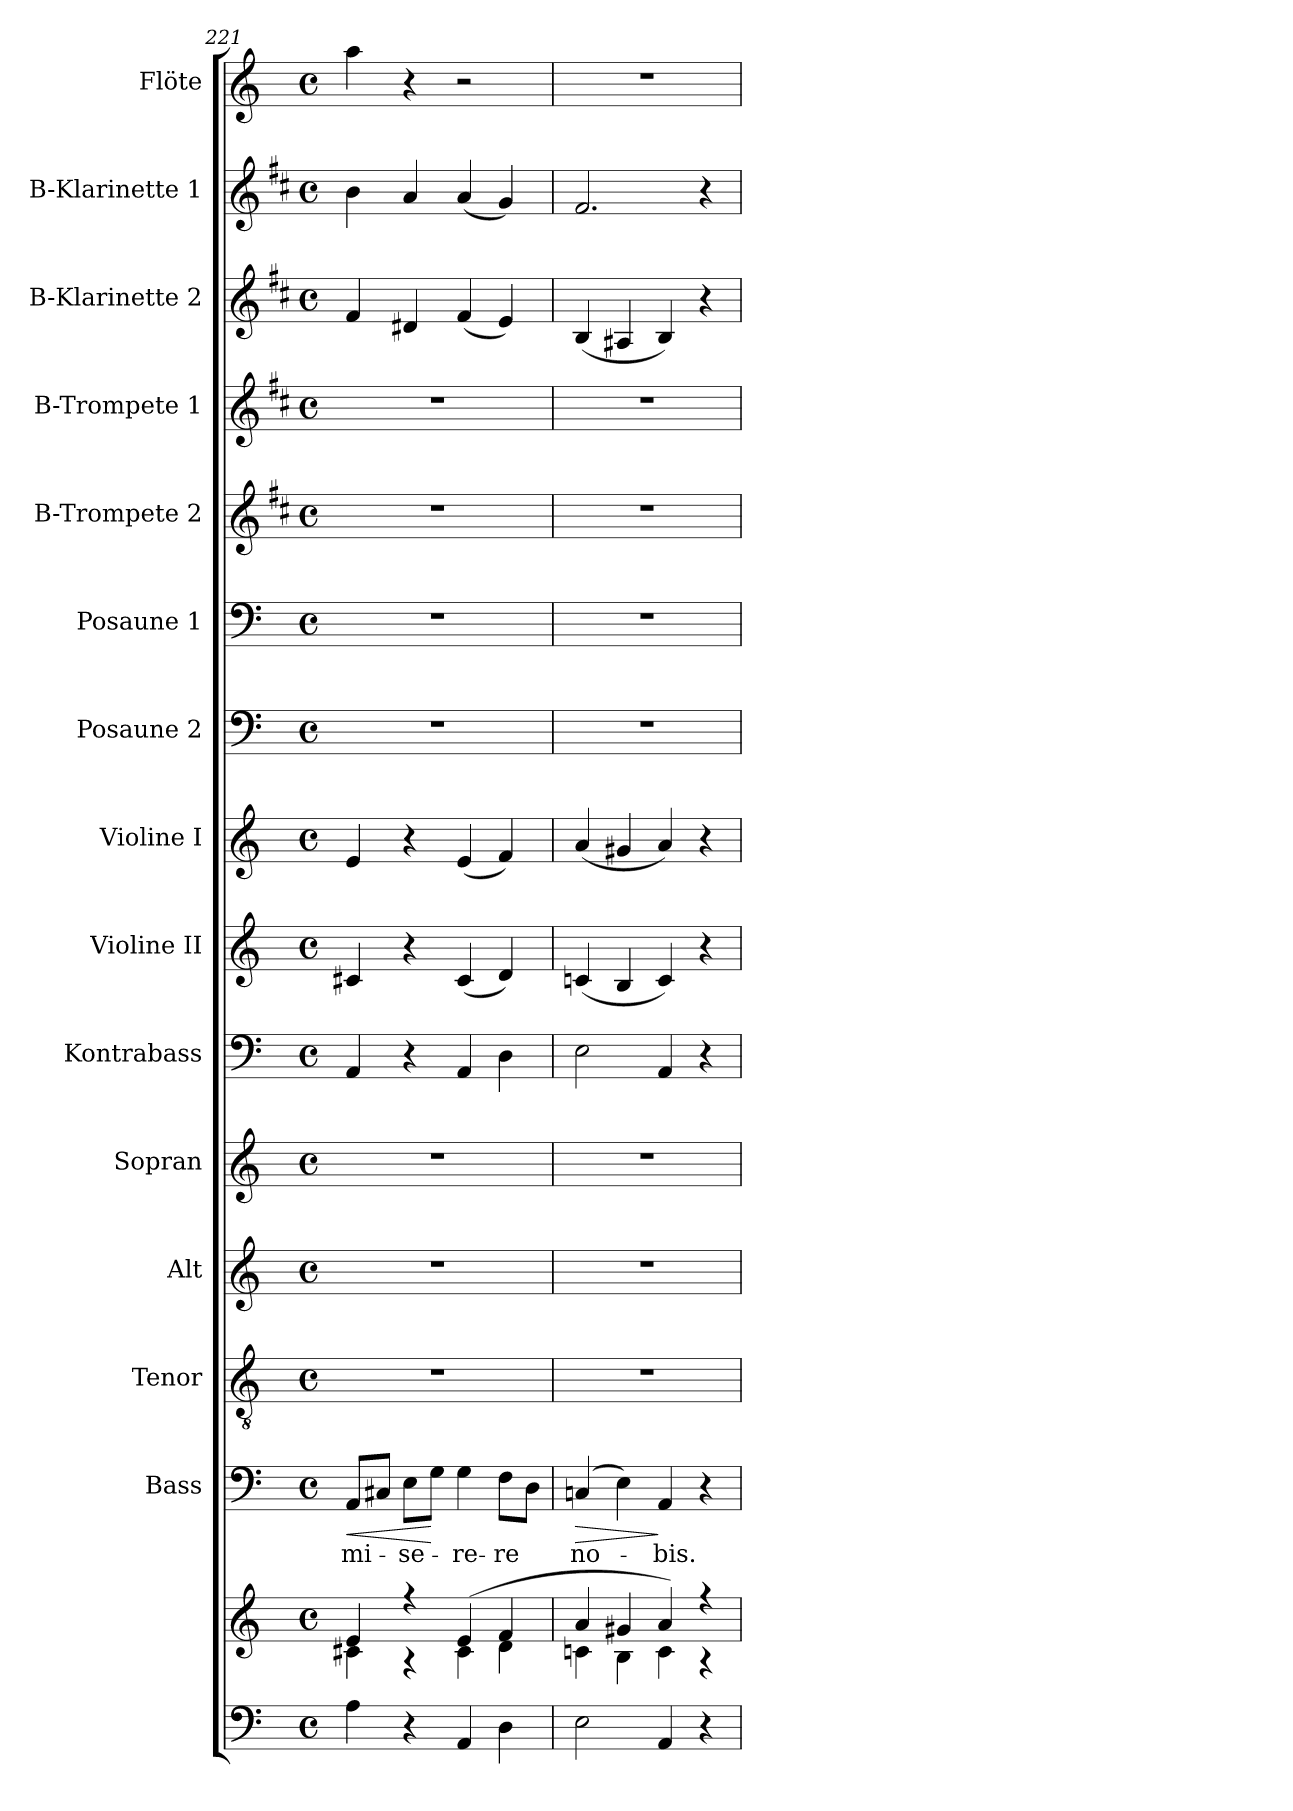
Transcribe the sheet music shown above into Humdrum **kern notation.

**kern	**kern	**kern	**text	**dynam	**kern	**kern	**kern	**kern	**kern	**kern	**kern	**kern	**kern	**kern	**kern	**kern	**kern
*part15	*part15	*part14	*part14	*part14	*part13	*part12	*part11	*part10	*part9	*part8	*part7	*part6	*part5	*part4	*part3	*part2	*part1
*staff16	*staff15	*staff14	*staff14	*staff14	*staff13	*staff12	*staff11	*staff10	*staff9	*staff8	*staff7	*staff6	*staff5	*staff4	*staff3	*staff2	*staff1
*	*	*I"Bass	*	*	*I"Tenor	*I"Alt	*I"Sopran	*I"Kontrabass	*I"Violine II	*I"Violine I	*I"Posaune 2	*I"Posaune 1	*I"B-Trompete 2	*I"B-Trompete 1	*I"B-Klarinette 2	*I"B-Klarinette 1	*I"Flöte
*	*	*I'B.	*	*	*I'T.	*I'A.	*I'S.	*I'Kb.	*I'Vl. II	*I'Vl. I	*I'Pos. 2	*I'Pos. 1	*I'B Trp. 2	*I'B Trp. 1	*I'B Kl. 2	*I'B Kl. 1	*I'Fl.
*clefF4	*clefG2	*clefF4	*	*	*clefGv2	*clefG2	*clefG2	*clefF4	*clefG2	*clefG2	*clefF4	*clefF4	*clefG2	*clefG2	*clefG2	*clefG2	*clefG2
*	*	*	*	*	*	*	*	*ITrd7c12	*	*	*	*	*ITrd1c2	*ITrd1c2	*ITrd1c2	*ITrd1c2	*
*k[]	*k[]	*k[]	*	*	*k[]	*k[]	*k[]	*k[]	*k[]	*k[]	*k[]	*k[]	*k[]	*k[]	*k[]	*k[]	*k[]
*C:	*C:	*C:	*	*	*C:	*C:	*C:	*C:	*C:	*C:	*C:	*C:	*C:	*C:	*C:	*C:	*C:
*M4/4	*M4/4	*M4/4	*	*	*M4/4	*M4/4	*M4/4	*M4/4	*M4/4	*M4/4	*M4/4	*M4/4	*M4/4	*M4/4	*M4/4	*M4/4	*M4/4
*met(c)	*met(c)	*met(c)	*	*	*met(c)	*met(c)	*met(c)	*met(c)	*met(c)	*met(c)	*met(c)	*met(c)	*met(c)	*met(c)	*met(c)	*met(c)	*met(c)
=221	=221	=221	=221	=221	=221	=221	=221	=221	=221	=221	=221	=221	=221	=221	=221	=221	=221
*	*^	*	*	*	*	*	*	*	*	*	*	*	*	*	*	*	*
!	!	!	!	!LO:LY:b	!LO:HP:b	!	!	!	!	!	!	!	!	!	!	!	!	!
4A\	4e/	4c#X\	8AA/L	mi-	<	1r	1r	1r	4AAA/	4c#X/	4e/	1r	1r	1r	1r	4e/	4a\	4aa\
.	.	.	8C#X/J	.	.	.	.	.	.	.	.	.	.	.	.	.	.	.
!	!	!	!	!LO:LY:b	!	!	!	!	!	!	!	!	!	!	!	!	!	!
4r	4r	4r	8E\L	-se-	.	.	.	.	4r	4r	4r	.	.	.	.	4c#X/	4g/	4r
.	.	.	8G\J	.	[	.	.	.	.	.	.	.	.	.	.	.	.	.
!	!	!	!	!LO:LY:b	!	!	!	!	!	!	!	!	!	!	!	!	!	!
4AA/	(4e/	4c#\	4G\	-re-	.	.	.	.	4AAA/	(<4c#/	(<4e/	.	.	.	.	(<4e/	(<4g/	2r
!	!	!	!	!LO:LY:b	!	!	!	!	!	!	!	!	!	!	!	!	!	!
4D\	4f/	4d\	8F\L	-re	.	.	.	.	4DD\	4d/)	4f/)	.	.	.	.	4d/)	4f/)	.
.	.	.	8D\J	.	.	.	.	.	.	.	.	.	.	.	.	.	.	.
=222	=222	=222	=222	=222	=222	=222	=222	=222	=222	=222	=222	=222	=222	=222	=222	=222	=222	=222
!	!	!	!	!LO:LY:b	!LO:HP:b	!	!	!	!	!	!	!	!	!	!	!	!	!
2E\	4a/	4cn\	(4Cn/	no-	>	1r	1r	1r	2EE\	(<4cn/	(<4a/	1r	1r	1r	1r	(<4A/	2.e/	1r
.	4g#X/	4B\	4E\)	.	.	.	.	.	.	4B/	4g#X/	.	.	.	.	4G#X/	.	.
!	!	!	!	!LO:LY:b	!	!	!	!	!	!	!	!	!	!	!	!	!	!
4AA/	4a/)	4c\	4AA/	-bis.	]	.	.	.	4AAA/	4c/)	4a/)	.	.	.	.	4A/)	.	.
4r	4r	4r	4r	.	.	.	.	.	4r	4r	4r	.	.	.	.	4r	4r	.
*	*v	*v	*	*	*	*	*	*	*	*	*	*	*	*	*	*	*	*
=	=	=	=	=	=	=	=	=	=	=	=	=	=	=	=	=	=
*-	*-	*-	*-	*-	*-	*-	*-	*-	*-	*-	*-	*-	*-	*-	*-	*-	*-
